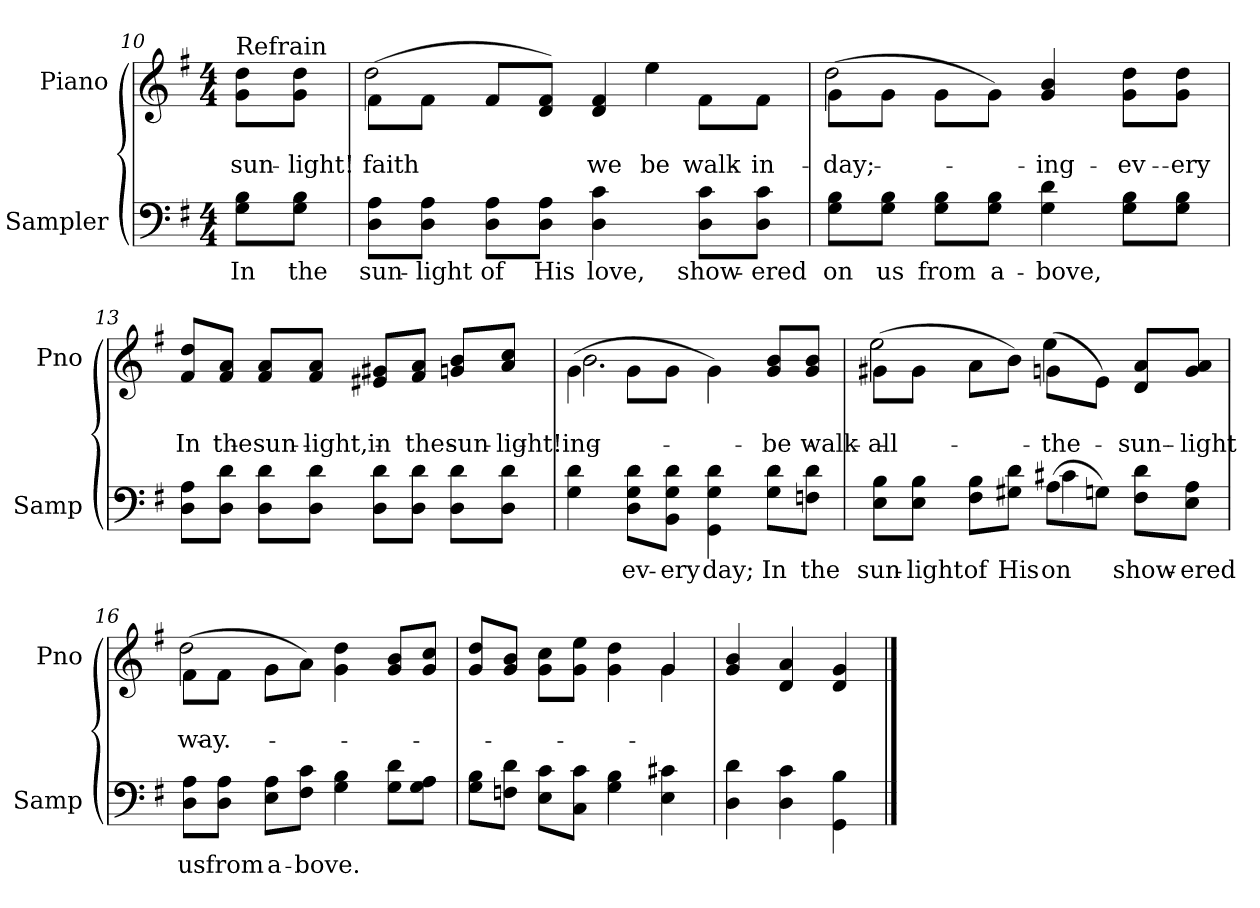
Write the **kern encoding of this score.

**kern	**text	**kern	**text	**text
*part2	*part2	*part1	*part1	*part1
*staff2	*staff2	*staff1	*staff1	*staff1
*I"Sampler	*	*I"Piano	*	*
*I'Samp	*	*I'Pno	*	*
*clefF4	*	*clefG2	*	*
*k[f#]	*	*k[f#]	*	*
*G:	*	*G:	*	*
*M4/4	*	*M4/4	*	*
=10	=10	=10	=10	=10
!	!	!LO:TX:t=Refrain	!	!
8G\ 8B\L	In	8g\ 8dd\L	.	sun-
8G\ 8B\J	the	8g\ 8dd\J	.	-light!
=11	=11	=11	=11	=11
*	*	*^	*	*
8D\ 8A\L	sun-	(8f#\L	2dd	.	faith
8D\ 8A\J	-light	8f#\J	.	.	.
8D\ 8A\L	of	8f#/L	.	.	.
8D\ 8A\J	His	8d/ 8f#/J)	.	.	.
4D 4c	love,	4d 4f#	8ryy	.	we
.	.	.	4ee	.	be-
8D\ 8c\L	show-	8f#\L	.	.	walk
8D\ 8c\J	-ered	8f#\J	8ryy	.	in
=12	=12	=12	=12	=12	=12
8G\ 8B\L	on	(8g\L	2dd	.	day;
8G\ 8B\J	us	8g\J	.	.	.
8G\ 8B\L	from	8g\L	.	.	.
8G\ 8B\J	a-	8g\J)	.	.	.
4G 4d	-bove,	4g 4b	2ryy	.	-ing
8G\ 8B\L	.	8g\ 8dd\L	.	.	ev-
8G\ 8B\J	.	8g\ 8dd\J	.	.	-ery
*	*	*v	*v	*	*
=13	=13	=13	=13	=13
8D\ 8A\L	.	8f#/ 8dd/L	.	In
8D\ 8d\J	.	8f#/ 8a/J	.	the
8D\ 8d\L	.	8f#/ 8a/L	.	sun-
8D\ 8d\J	.	8f#/ 8a/J	.	-light,
8D\ 8d\L	.	8e#X/ 8g#X/L	.	in
8D\ 8d\J	.	8f#/ 8a/J	.	the
8D\ 8d\L	.	8gn/ 8b/L	.	sun-
8D\ 8d\J	.	8a/ 8cc/J	.	-light!
=14	=14	=14	=14	=14
*	*	*^	*	*
4G 4d	.	(4g\	2.b	.	-ing
8D\ 8G\ 8d\L	ev-	8g\L	.	.	.
8BB\ 8G\ 8d\J	-ery	8g\J	.	.	.
4GG 4G 4d	day;	4g\)	.	.	.
8G\ 8d\L	In	8g/ 8b/L	4ryy	.	be
8Fn\ 8d\J	the	8g/ 8b/J	.	.	walk-
=15	=15	=15	=15	=15	=15
*^	*	*	*	*	*
8E\ 8B\L	2ryy	sun-	(8g#X\L	2ee	.	all
8E\ 8B\J	.	-light	8g#\J	.	.	.
8F#\ 8B\L	.	of	8a\L	.	.	.
8G#X\ 8d\J	.	His	8b\J)	.	.	.
(8A\L	4c#X	on	(8gn\L	4ee	.	the
8Gn\J)	.	.	8e\J)	.	.	.
8F#\ 8d\L	4ryy	show-	8d/ 8a/L	4ryy	.	sun-
8E\ 8A\J	.	-ered	8g/ 8a/J	.	.	-light
*v	*v	*	*	*	*	*
=16	=16	=16	=16	=16	=16
8D\ 8A\L	us	(8f#\L	2dd	.	way.
8D\ 8A\J	from	8f#\J	.	.	.
8E\ 8A\L	a-	8g\L	.	.	.
8F#\ 8c\J	-bove.	8a\J)	.	.	.
4G 4B	.	4g 4dd	2ryy	.	.
8G\ 8d\L	.	8g/ 8b/L	.	.	.
8G\ 8A\J	.	8g/ 8cc/J	.	.	.
=17	=17	=17	=17	=17	=17
8G\ 8B\L	.	8g/ 8dd/L	2.ryy	.	.
8Fn\ 8d\J	.	8g/ 8b/J	.	.	.
8E\ 8c\L	.	8g\ 8cc\L	.	.	.
8C\ 8c\J	.	8g\ 8ee\J	.	.	.
4G 4B	.	4g 4dd	.	.	.
4E 4c#X	.	4g/	4g	.	.
*	*	*v	*v	*	*
=18	=18	=18	=18	=18
4D 4d	.	4g 4b	.	.
4D 4c	.	4d 4a	.	.
4GG 4B	.	4d 4g	.	.
==	==	==	==	==
*-	*-	*-	*-	*-
